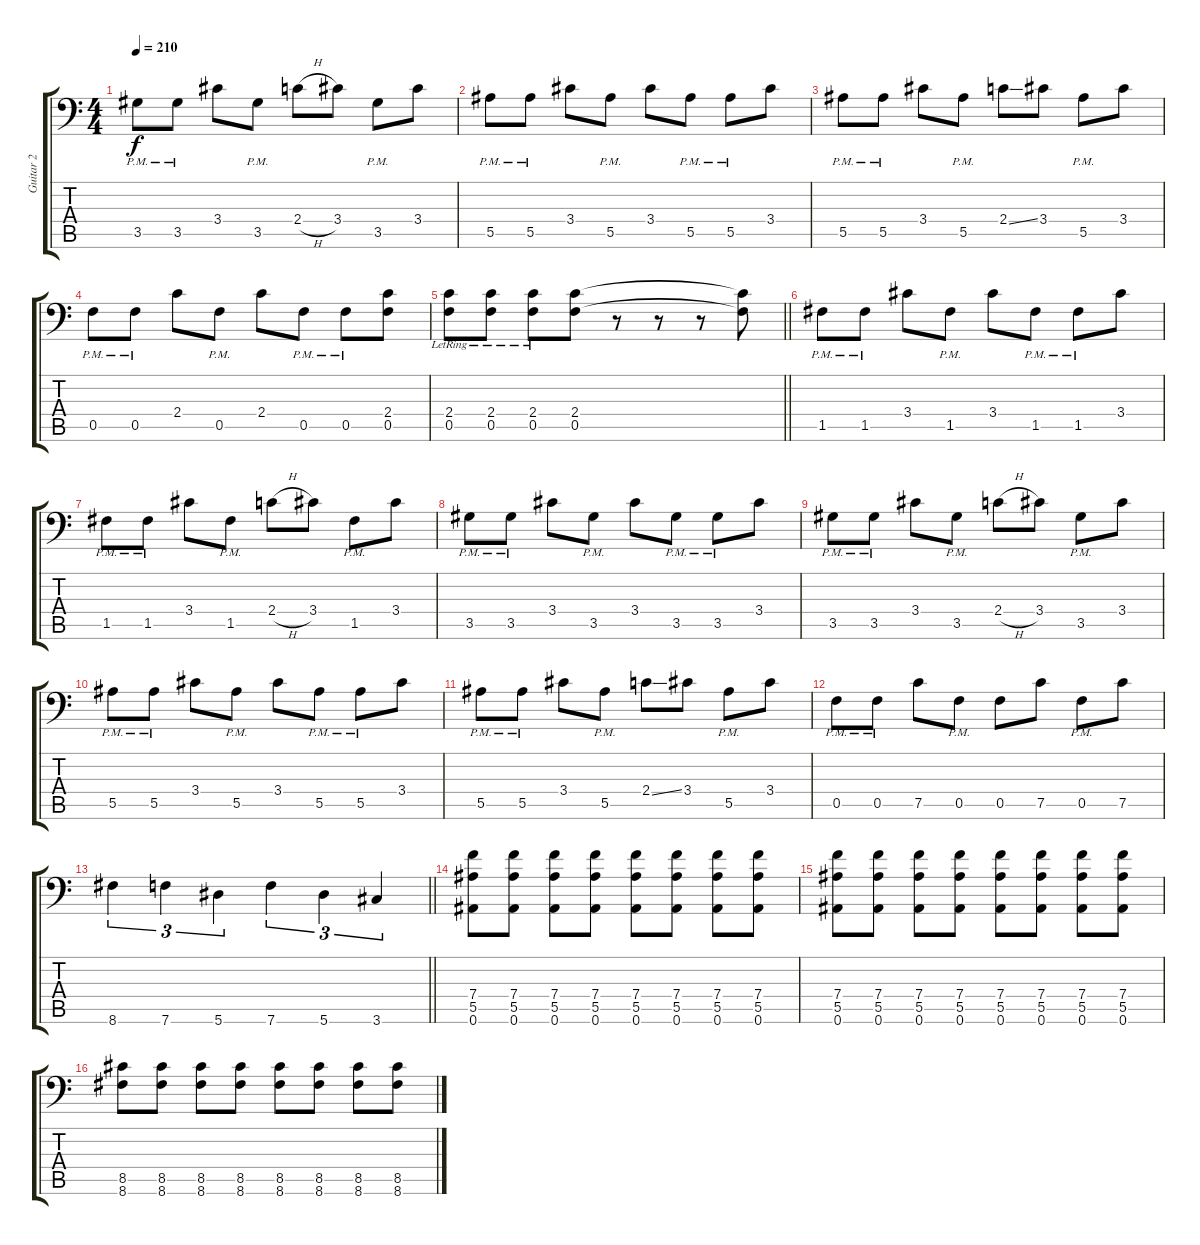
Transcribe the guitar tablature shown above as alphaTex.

\track ("Guitar 2" "Guitar 2") {instrument distortionguitar}
\staff {score tabs}
\tuning (C4 G3 Eb3 Bb2 F2 Bb1) {hide}
\ts (4 4)
\tempo 210
\clef f4
\ks c
3.5{pm}.8{dy f} 3.5{pm}.8 3.4.8 3.5{pm}.8 2.4{h}.8 3.4.8 3.5{pm}.8 3.4.8 |
5.5{pm}.8 5.5{pm}.8 3.4.8 5.5{pm}.8 3.4.8 5.5{pm}.8 5.5{pm}.8 3.4.8 |
5.5{pm}.8 5.5{pm}.8 3.4.8 5.5{pm}.8 2.4{ss}.8 3.4.8 5.5{pm}.8 3.4.8 |
0.5{pm}.8 0.5{pm}.8 2.4.8 0.5{pm}.8 2.4.8 0.5{pm}.8 0.5{pm}.8 (2.4 0.5).8 |
\barLineRight lightlight
(2.4 0.5{lr}).8 (2.4 0.5{lr}).8 (2.4 0.5{lr}).8 (2.4 0.5).8 r.8 r.8 r.8 (2.4{t} 0.5{t}).8 |
1.5{pm}.8 1.5{pm}.8 3.4.8 1.5{pm}.8 3.4.8 1.5{pm}.8 1.5{pm}.8 3.4.8 |
1.5{pm}.8 1.5{pm}.8 3.4.8 1.5{pm}.8 2.4{h}.8 3.4.8 1.5{pm}.8 3.4.8 |
3.5{pm}.8 3.5{pm}.8 3.4.8 3.5{pm}.8 3.4.8 3.5{pm}.8 3.5{pm}.8 3.4.8 |
3.5{pm}.8 3.5{pm}.8 3.4.8 3.5{pm}.8 2.4{h}.8 3.4.8 3.5{pm}.8 3.4.8 |
5.5{pm}.8 5.5{pm}.8 3.4.8 5.5{pm}.8 3.4.8 5.5{pm}.8 5.5{pm}.8 3.4.8 |
5.5{pm}.8 5.5{pm}.8 3.4.8 5.5{pm}.8 2.4{ss}.8 3.4.8 5.5{pm}.8 3.4.8 |
0.5{pm}.8 0.5{pm}.8 7.5.8 0.5{pm}.8 0.5.8 7.5.8 0.5{pm}.8 7.5.8 |
\barLineRight lightlight
8.6.4{tu (3 2)} 7.6.4{tu (3 2)} 5.6.4{tu (3 2)} 7.6.4{tu (3 2)} 5.6.4{tu (3 2)} 3.6.4{tu (3 2)} |
(7.4 5.5 0.6).8 (7.4 5.5 0.6).8 (7.4 5.5 0.6).8 (7.4 5.5 0.6).8 (7.4 5.5 0.6).8 (7.4 5.5 0.6).8 (7.4 5.5 0.6).8 (7.4 5.5 0.6).8 |
(7.4 5.5 0.6).8 (7.4 5.5 0.6).8 (7.4 5.5 0.6).8 (7.4 5.5 0.6).8 (7.4 5.5 0.6).8 (7.4 5.5 0.6).8 (7.4 5.5 0.6).8 (7.4 5.5 0.6).8 |
(8.5 8.6).8 (8.5 8.6).8 (8.5 8.6).8 (8.5 8.6).8 (8.5 8.6).8 (8.5 8.6).8 (8.5 8.6).8 (8.5 8.6).8
